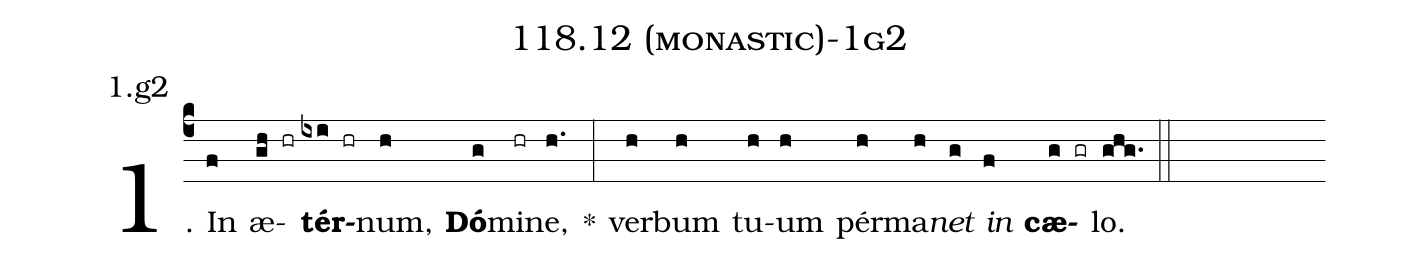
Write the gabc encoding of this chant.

name: 118.12 (monastic)-1g2;
annotation: 1.g2;
%%
(c4)1. In(f) æ(gh hr)<b>tér</b>(ixi hr)num,(h) <b>Dó</b>(g)mi(hr)ne,(h.) *(:) ver(h)bum(h) tu(h)um(h) pér(h)ma(h)<i>net</i>(g) <i>in</i>(f) <b>cæ</b>(g gr)lo.(ghg.) (::)
